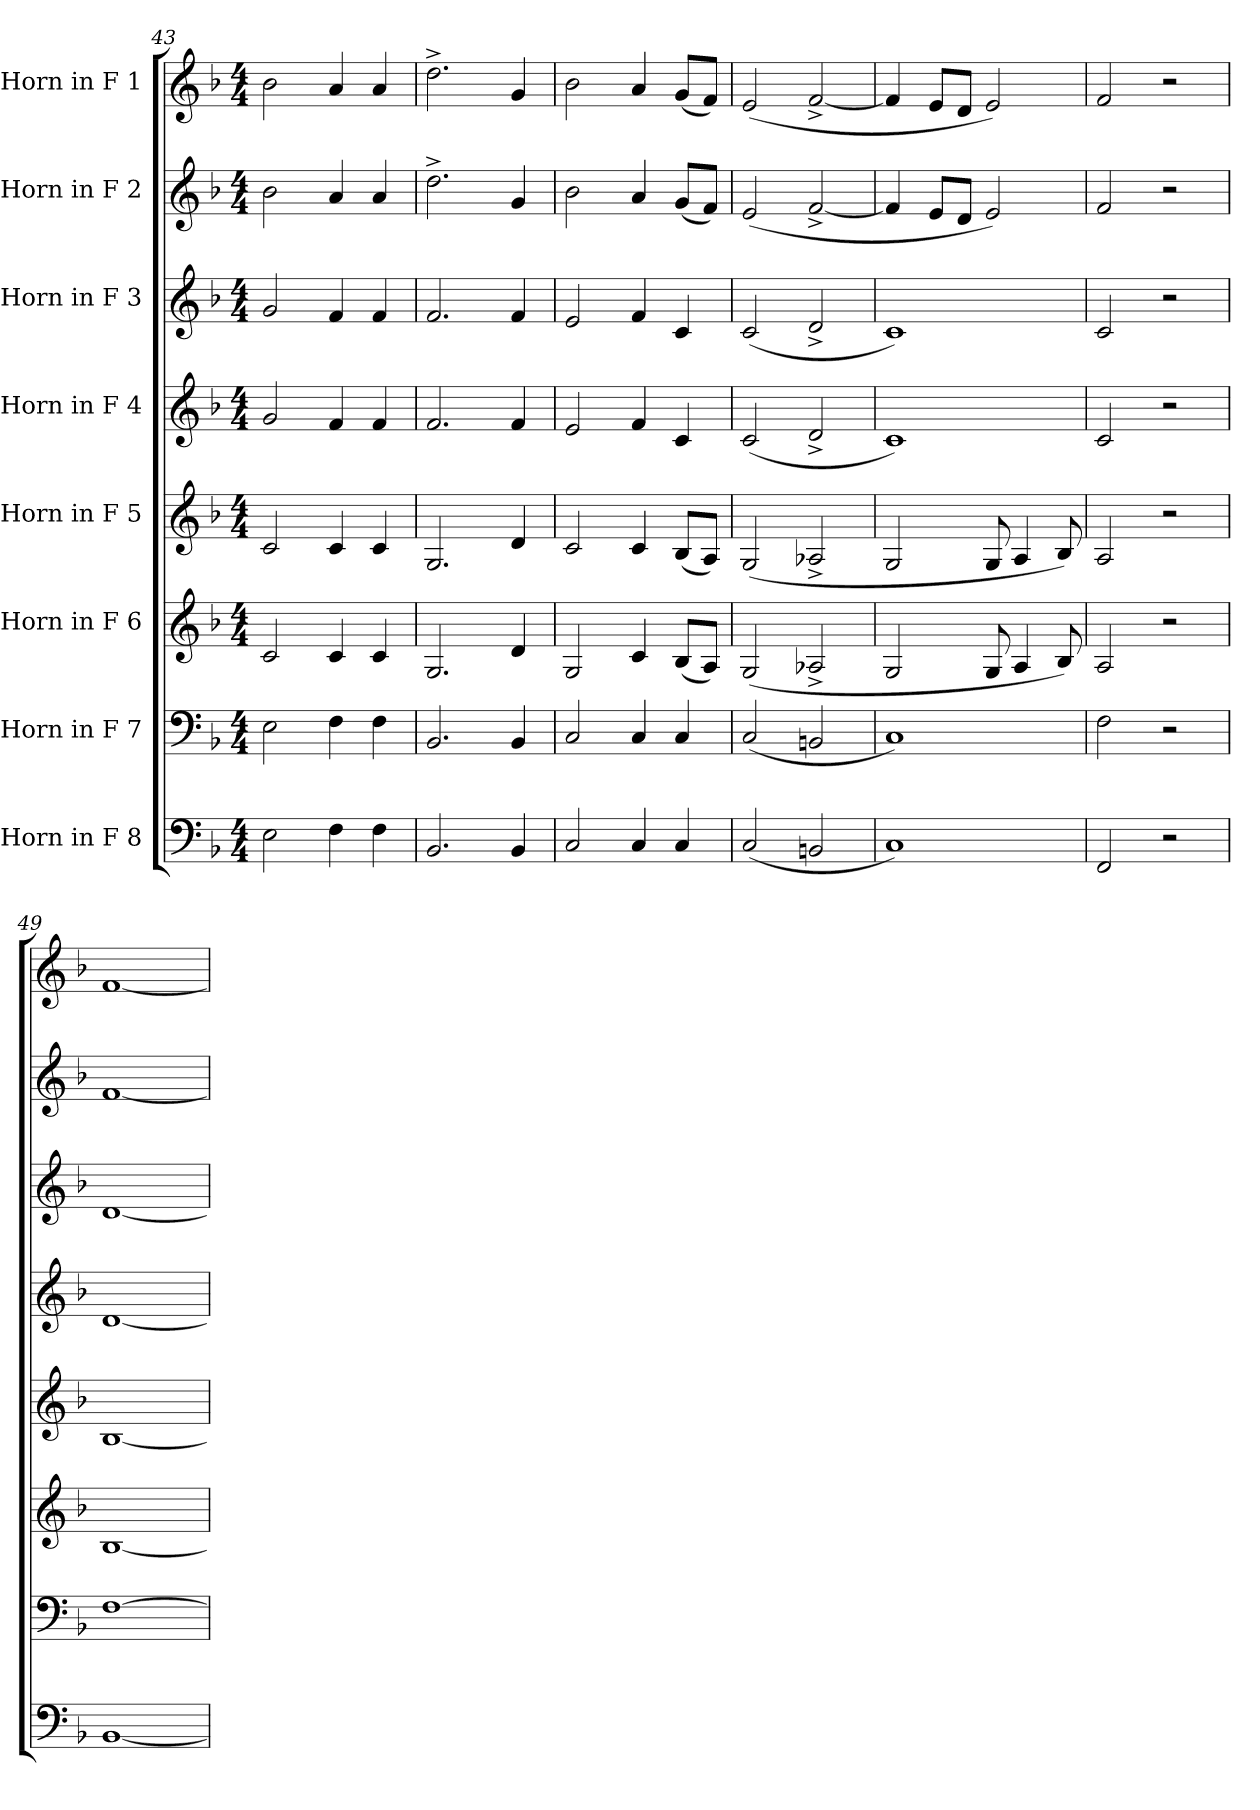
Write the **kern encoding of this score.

**kern	**kern	**kern	**kern	**kern	**kern	**kern	**kern
*part8	*part7	*part6	*part5	*part4	*part3	*part2	*part1
*staff8	*staff7	*staff6	*staff5	*staff4	*staff3	*staff2	*staff1
*I"Horn in F 8	*I"Horn in F 7	*I"Horn in F 6	*I"Horn in F 5	*I"Horn in F 4	*I"Horn in F 3	*I"Horn in F 2	*I"Horn in F 1
!!LO:PB:g=z
*clefF4	*clefF4	*clefG2	*clefG2	*clefG2	*clefG2	*clefG2	*clefG2
*ITrd4c7	*ITrd4c7	*ITrd4c7	*ITrd4c7	*ITrd4c7	*ITrd4c7	*ITrd4c7	*ITrd4c7
*k[b-e-]	*k[b-e-]	*k[b-e-]	*k[b-e-]	*k[b-e-]	*k[b-e-]	*k[b-e-]	*k[b-e-]
*M4/4	*M4/4	*M4/4	*M4/4	*M4/4	*M4/4	*M4/4	*M4/4
=43	=43	=43	=43	=43	=43	=43	=43
2AA\	2AA\	2F/	2F/	2c/	2c/	2e-\	2e-\
4BB-\	4BB-\	4F/	4F/	4B-/	4B-/	4d/	4d/
4BB-\	4BB-\	4F/	4F/	4B-/	4B-/	4d/	4d/
=44	=44	=44	=44	=44	=44	=44	=44
2.EE-/	2.EE-/	2.C/	2.C/	2.B-/	2.B-/	2.g^\	2.g^\
4EE-/	4EE-/	4G/	4G/	4B-/	4B-/	4c/	4c/
=45	=45	=45	=45	=45	=45	=45	=45
2FF/	2FF/	2C/	2F/	2A/	2A/	2e-\	2e-\
4FF/	4FF/	4F/	4F/	4B-/	4B-/	4d/	4d/
4FF/	4FF/	(8E-/L	(8E-/L	4F/	4F/	(8c/L	(8c/L
.	.	8D/J)	8D/J)	.	.	8B-/J)	8B-/J)
=46	=46	=46	=46	=46	=46	=46	=46
(2FF/	(2FF/	(2C/	(2C/	(2F/	(2F/	(2A/	(2A/
2EEn/	2EEn/	2D-X^/	2D-X^/	2G^/	2G^/	[2B-^/	[2B-^/
=47	=47	=47	=47	=47	=47	=47	=47
1FF)	1FF)	2C/	2C/	1F)	1F)	4B-/]	4B-/]
.	.	.	.	.	.	8A/L	8A/L
.	.	.	.	.	.	8G/J	8G/J
.	.	8C/	8C/	.	.	2A/)	2A/)
.	.	4D/	4D/	.	.	.	.
.	.	8E-/)	8E-/)	.	.	.	.
=48	=48	=48	=48	=48	=48	=48	=48
2BBB-/	2BB-\	2D/	2D/	2F/	2F/	2B-/	2B-/
2r	2r	2r	2r	2r	2r	2r	2r
=49	=49	=49	=49	=49	=49	=49	=49
[1EE-	[1BB-	[1E-	[1E-	[1G	[1G	[1B-	[1B-
=	=	=	=	=	=	=	=
*-	*-	*-	*-	*-	*-	*-	*-
